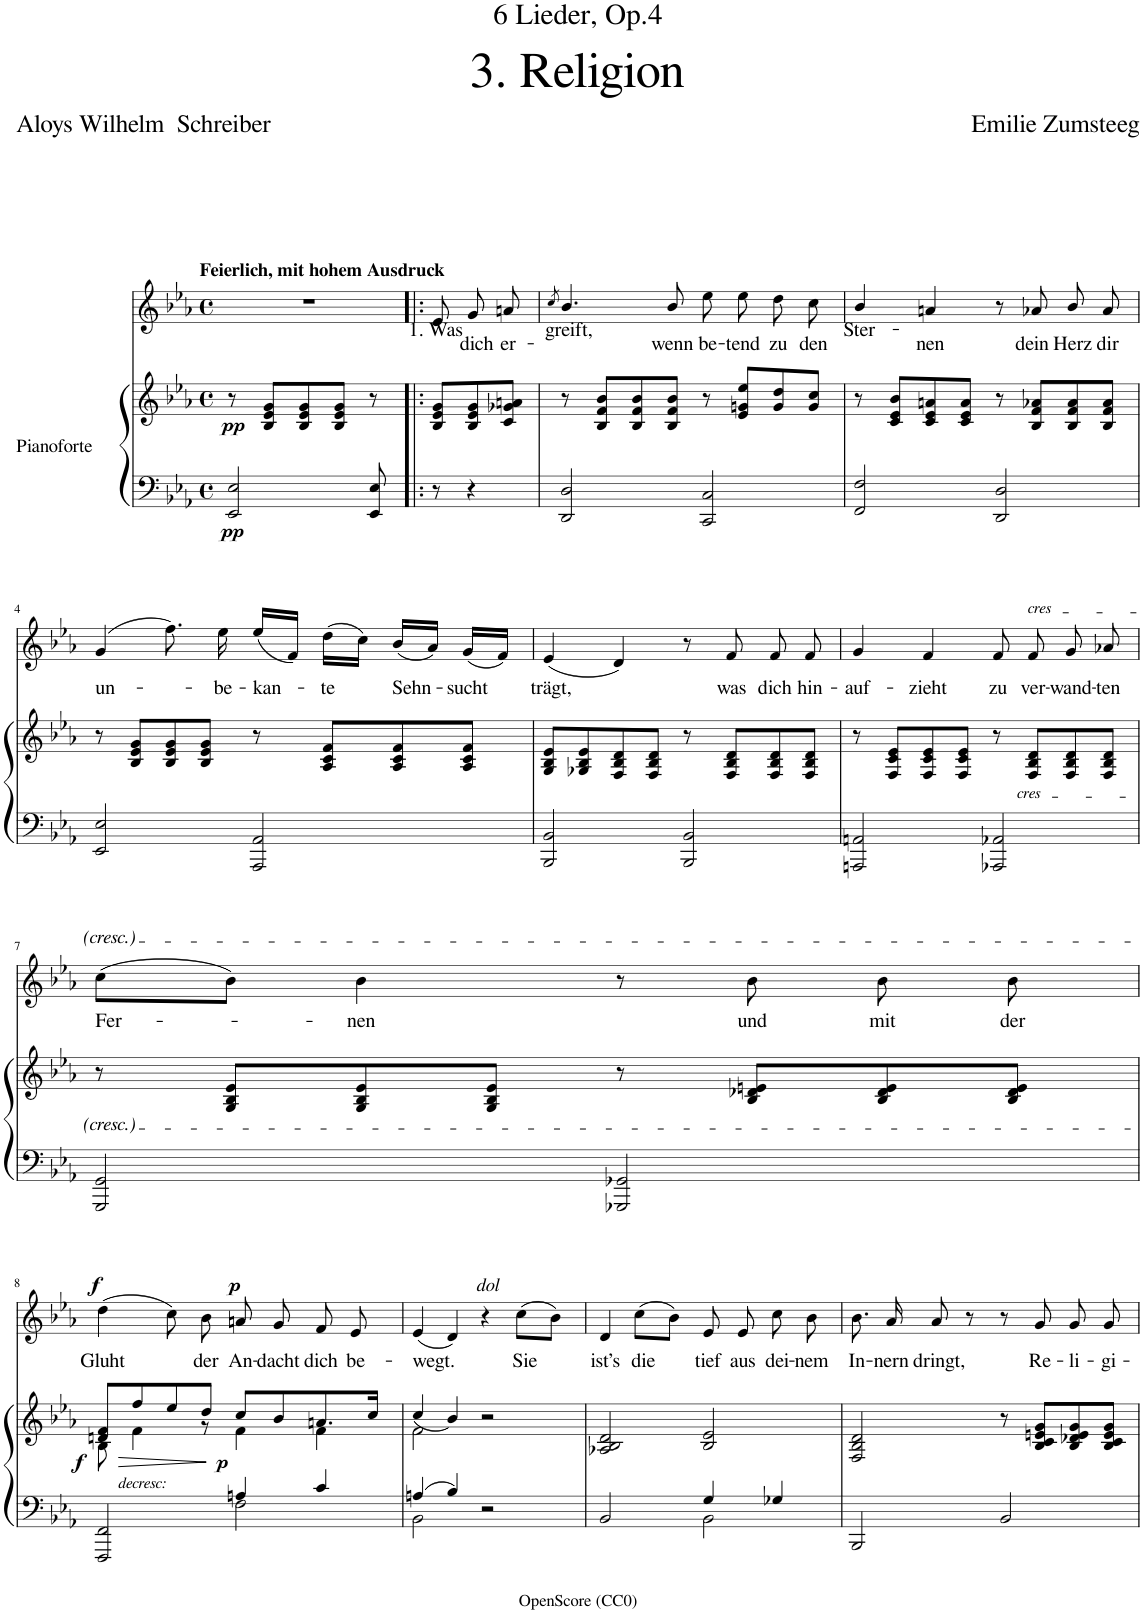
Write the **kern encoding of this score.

**kern	**kern	**dynam	**kern	**text	**dynam
*part2	*part2	*part2	*part1	*part1	*part1
*staff3	*staff2	*staff2/3	*staff1	*staff1	*staff1
*I"Pianoforte	*	*	*I"Voice	*	*
*I'Pno	*	*	*	*	*
*clefF4	*clefG2	*	*clefG2	*	*
*k[b-e-a-]	*k[b-e-a-]	*	*k[b-e-a-]	*	*
*M4/4	*M4/4	*	*M4/4	*	*
*met(c)	*met(c)	*	*met(c)	*	*
=1	=1	=1	=1	=1	=1
!	!	!	!LO:TX:a:B:t=Feierlich, mit hohem Ausdruck	!	!
!	!	!LO:DY:b=2	!	!	!
!	!	!LO:DY:n=1:b	!	!	!
2EE-/ 2E-/	8r	pp pp	1r	.	.
.	8B-/ 8e-/ 8g/L	.	.	.	.
.	8B-/ 8e-/ 8g/	.	.	.	.
.	8B-/ 8e-/ 8g/J	.	.	.	.
8EE-/ 8E-/	8r	.	.	.	.
4.ryy	4.ryy	.	.	.	.
=1X1!|:	=1X1!|:	=1X1!|:	=1X1!|:	=1X1!|:	=1X1!|:
!	!	!	!	!LO:LY:b	!
8r	8B-/ 8e-/ 8g/L	.	8e-/	1. Was	.
!	!	!	!	!LO:LY:b	!
4r	8B-/ 8e-/ 8g/	.	8g/	dich	.
!	!	!	!	!LO:LY:b	!
.	8c/ 8g-X/ 8an/J	.	8an/	er-	.
=2	=2	=2	=2	=2	=2
.	.	.	8qcc/	.	.
!	!	!	!	!LO:LY:b	!
2DD/ 2D/	8r	.	4.b-/	-greift,	.
.	8B-/ 8f/ 8b-/L	.	.	.	.
.	8B-/ 8f/ 8b-/	.	.	.	.
!	!	!	!	!LO:LY:b	!
.	8B-/ 8f/ 8b-/J	.	8b-/	wenn	.
!	!	!	!	!LO:LY:b	!
2CC/ 2C/	8r	.	8ee-\	be-	.
!	!	!	!	!LO:LY:b	!
.	8e-/ 8gn/ 8ee-/L	.	8ee-\	-tend	.
!	!	!	!	!LO:LY:b	!
.	8g/ 8dd/	.	8dd\	zu	.
!	!	!	!	!LO:LY:b	!
.	8g/ 8cc/J	.	8cc\	den	.
=3	=3	=3	=3	=3	=3
!	!	!	!	!LO:LY:b	!
2FF/ 2F/	8r	.	4b-/	Ster-	.
.	8c/ 8e-/ 8b-/L	.	.	.	.
!	!	!	!	!LO:LY:b	!
.	8c/ 8e-/ 8an/	.	4an/	-nen	.
.	8c/ 8e-/ 8a/J	.	.	.	.
2DD/ 2D/	8r	.	8r	.	.
!	!	!	!	!LO:LY:b	!
.	8B-/ 8f/ 8a-X/L	.	8a-X/	dein	.
!	!	!	!	!LO:LY:b	!
.	8B-/ 8f/ 8a-/	.	8b-/	Herz	.
!	!	!	!	!LO:LY:b	!
.	8B-/ 8f/ 8a-/J	.	8a-/	dir	.
!!LO:LB:g=z
=4	=4	=4	=4	=4	=4
!	!	!	!	!LO:LY:b	!
2EE-/ 2E-/	8r	.	(4g/	un-	.
.	8B-/ 8e-/ 8g/L	.	.	.	.
.	8B-/ 8e-/ 8g/	.	8.ff\)	.	.
.	8B-/ 8e-/ 8g/J	.	.	.	.
!	!	!	!	!LO:LY:b	!
.	.	.	16ee-\	-be-	.
!	!	!	!	!LO:LY:b	!
2AAA-/ 2AA-/	8r	.	(<16ee-/LL	-kan-	.
.	.	.	16f/JJ)	.	.
!	!	!	!	!LO:LY:b	!
.	8A-/ 8c/ 8f/L	.	(16dd\LL	-te	.
.	.	.	16cc\JJ)	.	.
!	!	!	!	!LO:LY:b	!
.	8A-/ 8c/ 8f/	.	(16b-/LL	Sehn-	.
.	.	.	16a-/JJ)	.	.
!	!	!	!	!LO:LY:b	!
.	8A-/ 8c/ 8f/J	.	(16g/LL	-sucht	.
.	.	.	16f/JJ)	.	.
=5	=5	=5	=5	=5	=5
!	!	!	!	!LO:LY:b	!
2BBB-/ 2BB-/	8G/ 8B-/ 8e-/L	.	(4e-/	trägt,	.
.	8G-X/ 8B-/ 8e-/	.	.	.	.
.	8F/ 8B-/ 8d/	.	4d/)	.	.
.	8F/ 8B-/ 8d/J	.	.	.	.
2BBB-/ 2BB-/	8r	.	8r	.	.
!	!	!	!	!LO:LY:b	!
.	8F/ 8B-/ 8d/L	.	8f/	was	.
!	!	!	!	!LO:LY:b	!
.	8F/ 8B-/ 8d/	.	8f/	dich	.
!	!	!	!	!LO:LY:b	!
.	8F/ 8B-/ 8d/J	.	8f/	hin-	.
=6	=6	=6	=6	=6	=6
!	!	!	!	!LO:LY:b	!
2AAAn/ 2AAn/	8r	.	4g/	-auf-	.
.	8F/ 8c/ 8e-/L	.	.	.	.
!	!	!	!	!LO:LY:b	!
.	8F/ 8c/ 8e-/	.	4f/	-zieht	.
.	8F/ 8c/ 8e-/J	.	.	.	.
!	!	!	!	!LO:LY:b	!
2AAA-X/ 2AA-X/	8r	.	8f/	zu	.
!	!	!	!LO:TX:a:i:t=cres	!	!
!	!LO:TX:b:i:t=cres	!	!	!	!
!	!	!	!	!LO:LY:b	!
.	8F/ 8B-/ 8d/L	.	8f/	ver-	.
!	!	!	!	!LO:LY:b	!
.	8F/ 8B-/ 8d/	.	8g/	-wand-	.
!	!	!	!	!LO:LY:b	!
.	8F/ 8B-/ 8d/J	.	8a-X/	-ten	.
!!LO:LB:g=z
=7	=7	=7	=7	=7	=7
!	!	!	!	!LO:LY:b	!
2GGG/ 2GG/	8r	.	(8cc\L	Fer-	.
.	8G/ 8B-/ 8e-/L	.	8b-\J)	.	.
!	!	!	!	!LO:LY:b	!
.	8G/ 8B-/ 8e-/	.	4b-\	-nen	.
.	8G/ 8B-/ 8e-/J	.	.	.	.
2GGG-X/ 2GG-X/	8r	.	8r	.	.
!	!	!	!	!LO:LY:b	!
.	8B-/ 8d-X/ 8en/L	.	8b-\	und	.
!	!	!	!	!LO:LY:b	!
.	8B-/ 8d-/ 8e/	.	8b-\	mit	.
!	!	!	!	!LO:LY:b	!
.	8B-/ 8d-/ 8e/J	.	8b-\	der	.
!!LO:LB:g=z
=8	=8	=8	=8	=8	=8
*^	*^	*	*	*	*
!	!	!	!	!LO:DY:b	!	!LO:LY:b	!LO:DY:a
2FFF/ 2FF/	2ryy	8dn/ 8f/L	8B-\	f	(4dd\	Gluht	f
!	!	!LO:TX:b:i:t=decresc&colon;	!	!	!	!	!
!	!	!	!	!LO:HP:b	!	!	!
.	.	8ff/	4f\	>	.	.	.
.	.	8ee-/	.	.	8cc\)	.	.
!	!	!	!	!	!	!LO:LY:b	!
.	.	8dd/J	8r	.	8b-\	der	.
!	!	!	!	!LO:DY:n=1:b	!	!LO:LY:b	!LO:DY:a
4An/	2F\	8cc/L	4f\	] p	8an/	An-	p
!	!	!	!	!	!	!LO:LY:b	!
.	.	8b-/	.	.	8g/	-dacht	.
!	!	!	!	!	!	!LO:LY:b	!
4c/	.	8.an/	4f\	.	8f/	dich	.
!	!	!	!	!	!	!LO:LY:b	!
.	.	.	.	.	8e-/	be-	.
.	.	16cc/Jk	.	.	.	.	.
=9	=9	=9	=9	=9	=9	=9	=9
!	!	!	!	!	!	!LO:LY:b	!
4An/	2BB-\	(<4cc/	2f\	.	(4e-/	-wegt.	.
4B-/	.	4b-/)	.	.	4d/)	.	.
!	!	!	!	!	!LO:TX:b:i:t=dol	!	!
2r	2ryy	2r	2ryy	.	4r	.	.
!	!	!	!	!	!	!LO:LY:b	!
.	.	.	.	.	(8cc\L	Sie	.
.	.	.	.	.	8b-\J)	.	.
*	*	*v	*v	*	*	*	*
=10	=10	=10	=10	=10	=10	=10
!	!	!	!	!	!LO:LY:b	!
2BB-/	2ryy	2A-X/ 2B-/ 2d/	.	4d'~/	ist’s	.
!	!	!	!	!	!LO:LY:b	!
.	.	.	.	(8cc\L	die	.
.	.	.	.	8b-\J)	.	.
!	!	!	!	!	!LO:LY:b	!
4G/	2BB-\	2B-/ 2e-/	.	8e-/	tief	.
!	!	!	!	!	!LO:LY:b	!
.	.	.	.	8e-/	aus	.
!	!	!	!	!	!LO:LY:b	!
4G-X/	.	.	.	8cc\	dei-	.
!	!	!	!	!	!LO:LY:b	!
.	.	.	.	8b-\	-nem	.
*v	*v	*	*	*	*	*
=11	=11	=11	=11	=11	=11
!	!	!	!	!LO:LY:b	!
2BBB-/	2F/ 2B-/ 2d/	.	8.b-\	In-	.
!	!	!	!	!LO:LY:b	!
.	.	.	16a-/	-nern	.
!	!	!	!	!LO:LY:b	!
.	.	.	8a-/	dringt,	.
.	.	.	8r	.	.
2BB-/	8r	.	8r	.	.
!	!	!	!	!LO:LY:b	!
.	8B-/ 8c/ 8en/ 8g/L	.	8g/	Re-	.
!	!	!	!	!LO:LY:b	!
.	8B-/ 8d-X/ 8e/ 8g/	.	8g/	-li-	.
!	!	!	!	!LO:LY:b	!
.	8B-/ 8c/ 8e/ 8g/J	.	8g/	-gi-	.
=	=	=	=	=	=
*-	*-	*-	*-	*-	*-
